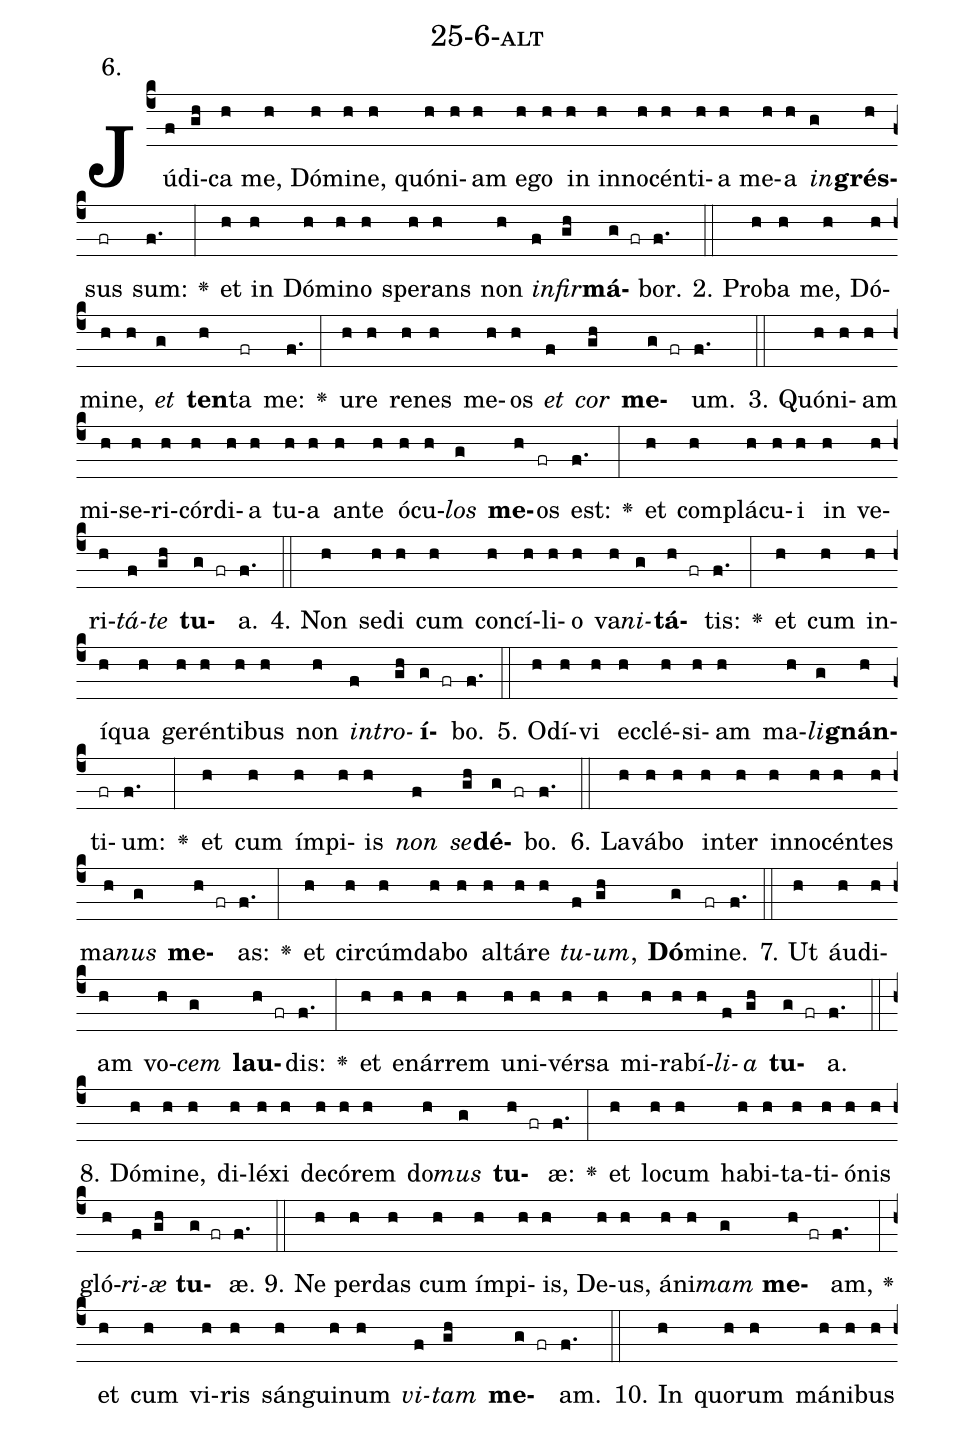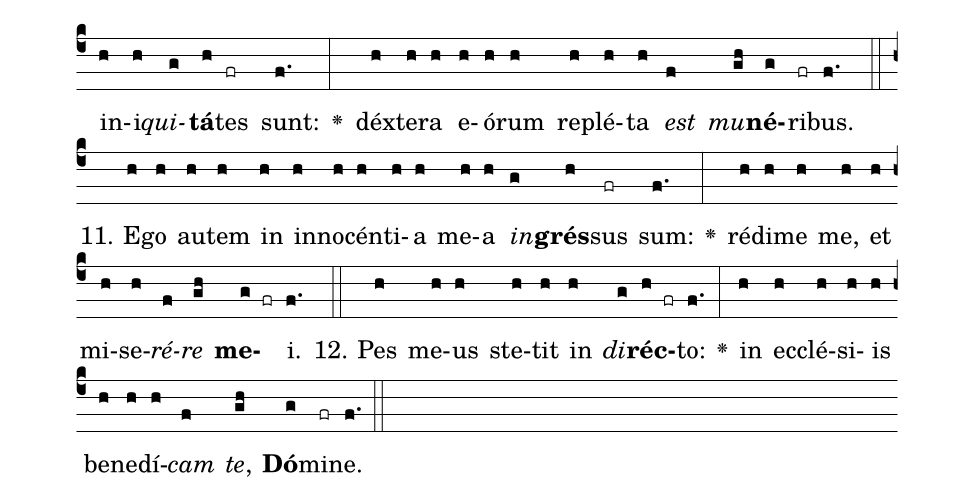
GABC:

name: 25-6-alt;
annotation: 6.;
%%
(c4)Jú(f)di(gh)ca(h) me,(h) Dó(h)mi(h)ne,(h) quón(h)i(h)am(h) e(h)go(h) in(h) in(h)no(h)cén(h)ti(h)a(h) me(h)a(h) <i>in</i>(g)<b>grés</b>(h)sus(fr) sum:(f.) <v>\greheightstar</v>(:) et(h) in(h) Dó(h)mi(h)no(h) spe(h)rans(h) non(h) <i>in</i>(f)<i>fir</i>(gh)<b>má</b>(g fr)bor.(f.) (::)
2. Pro(h)ba(h) me,(h) Dó(h)mi(h)ne,(h) <i>et</i>(g) <b>ten</b>(h)ta(fr) me:(f.) <v>\greheightstar</v>(:) u(h)re(h) re(h)nes(h) me(h)os(h) <i>et</i>(f) <i>cor</i>(gh) <b>me</b>(g fr)um.(f.) (::)
3. Quón(h)i(h)am(h) mi(h)se(h)ri(h)cór(h)di(h)a(h) tu(h)a(h) an(h)te(h) ó(h)cu(h)<i>los</i>(g) <b>me</b>(h)os(fr) est:(f.) <v>\greheightstar</v>(:) et(h) com(h)plá(h)cu(h)i(h) in(h) ve(h)ri(h)<i>tá</i>(f)<i>te</i>(gh) <b>tu</b>(g fr)a.(f.) (::)
4. Non(h) se(h)di(h) cum(h) con(h)cí(h)li(h)o(h) va(h)<i>ni</i>(g)<b>tá</b>(h fr)tis:(f.) <v>\greheightstar</v>(:) et(h) cum(h) in(h)í(h)qua(h) ge(h)rén(h)ti(h)bus(h) non(h) <i>in</i>(f)<i>tro</i>(gh)<b>í</b>(g fr)bo.(f.) (::)
5. O(h)dí(h)vi(h) ec(h)clé(h)si(h)am(h) ma(h)<i>li</i>(g)<b>gnán</b>(h)ti(fr)um:(f.) <v>\greheightstar</v>(:) et(h) cum(h) ím(h)pi(h)is(h) <i>non</i>(f) <i>se</i>(gh)<b>dé</b>(g fr)bo.(f.) (::)
6. La(h)vá(h)bo(h) in(h)ter(h) in(h)no(h)cén(h)tes(h) ma(h)<i>nus</i>(g) <b>me</b>(h fr)as:(f.) <v>\greheightstar</v>(:) et(h) cir(h)cúm(h)da(h)bo(h) al(h)tá(h)re(h) <i>tu</i>(f)<i>um</i>,(gh) <b>Dó</b>(g)mi(fr)ne.(f.) (::)
7. Ut(h) áu(h)di(h)am(h) vo(h)<i>cem</i>(g) <b>lau</b>(h fr)dis:(f.) <v>\greheightstar</v>(:) et(h) e(h)nár(h)rem(h) u(h)ni(h)vér(h)sa(h) mi(h)ra(h)bí(h)<i>li</i>(f)<i>a</i>(gh) <b>tu</b>(g fr)a.(f.) (::)
8. Dó(h)mi(h)ne,(h) di(h)lé(h)xi(h) de(h)có(h)rem(h) do(h)<i>mus</i>(g) <b>tu</b>(h fr)æ:(f.) <v>\greheightstar</v>(:) et(h) lo(h)cum(h) ha(h)bi(h)ta(h)ti(h)ó(h)nis(h) gló(h)<i>ri</i>(f)<i>æ</i>(gh) <b>tu</b>(g fr)æ.(f.) (::)
9. Ne(h) per(h)das(h) cum(h) ím(h)pi(h)is,(h) De(h)us,(h) á(h)ni(h)<i>mam</i>(g) <b>me</b>(h fr)am,(f.) <v>\greheightstar</v>(:) et(h) cum(h) vi(h)ris(h) sán(h)gui(h)num(h) <i>vi</i>(f)<i>tam</i>(gh) <b>me</b>(g fr)am.(f.) (::)
10. In(h) quo(h)rum(h) má(h)ni(h)bus(h) in(h)i(h)<i>qui</i>(g)<b>tá</b>(h)tes(fr) sunt:(f.) <v>\greheightstar</v>(:) déx(h)te(h)ra(h) e(h)ó(h)rum(h) re(h)plé(h)ta(h) <i>est</i>(f) <i>mu</i>(gh)<b>né</b>(g)ri(fr)bus.(f.) (::)
11. E(h)go(h) au(h)tem(h) in(h) in(h)no(h)cén(h)ti(h)a(h) me(h)a(h) <i>in</i>(g)<b>grés</b>(h)sus(fr) sum:(f.) <v>\greheightstar</v>(:) réd(h)i(h)me(h) me,(h) et(h) mi(h)se(h)<i>ré</i>(f)<i>re</i>(gh) <b>me</b>(g fr)i.(f.) (::)
12. Pes(h) me(h)us(h) ste(h)tit(h) in(h) <i>di</i>(g)<b>réc</b>(h fr)to:(f.) <v>\greheightstar</v>(:) in(h) ec(h)clé(h)si(h)is(h) be(h)ne(h)dí(h)<i>cam</i>(f) <i>te</i>,(gh) <b>Dó</b>(g)mi(fr)ne.(f.) (::)
